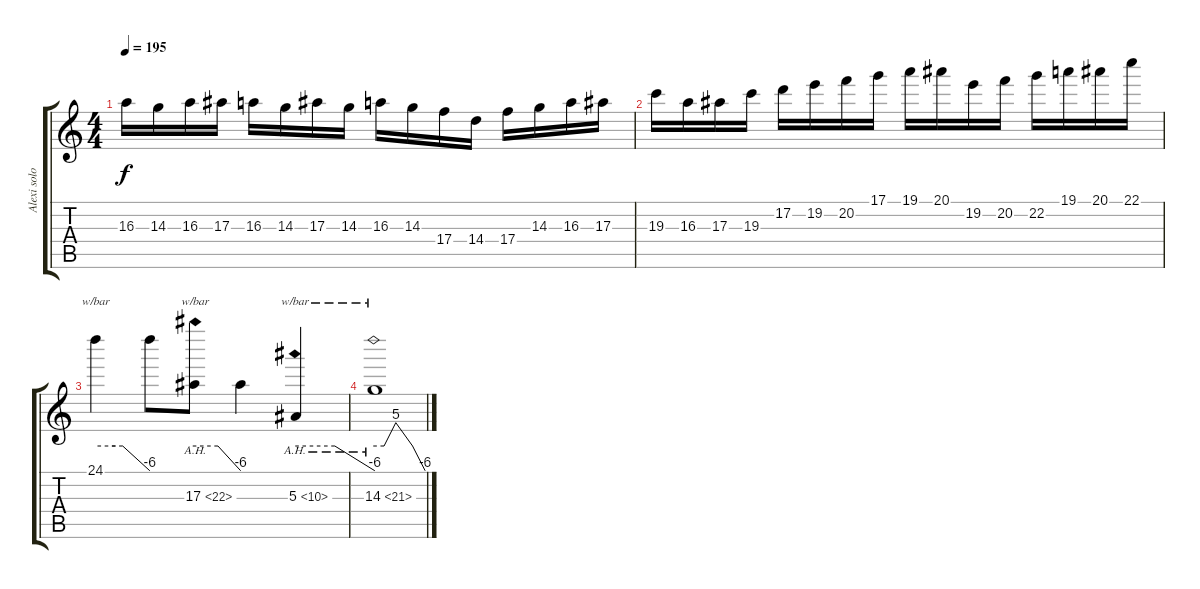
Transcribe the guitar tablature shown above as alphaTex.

\track ("Alexi solo" "Alexi solo") {instrument distortionguitar}
\staff {score tabs}
\tuning (D4 A3 F3 C3 G2 D2) {hide}
\ts (4 4)
\tempo 195
\clef g2
\ks c
16.3.16{dy f} 14.3.16 16.3.16 17.3.16 16.3.16 14.3.16 17.3.16 14.3.16 16.3.16 14.3.16 17.4.16 14.4.16 17.4.16 14.3.16 16.3.16 17.3.16 |
19.3.16 16.3.16 17.3.16 19.3.16 17.2.16 19.2.16 20.2.16 17.1.16 19.1.16 20.1.16 19.2.16 20.2.16 22.2.16 19.1.16 20.1.16 22.1.16 |
24.1.4{tbe (custom default 0 0 22 0 30 0 60 -24)} 24.1{t}.8 17.3{ah 5}.8{tbe (custom default 0 0 30 0 60 -24)} 17.3{t}.4 5.3{ah 5}.4{tbe (custom default 0 0 30 0 60 -24)} |
14.3{ah 7}.1{tbe (custom default 0 0 11 0 25 20 45 0 60 -24)}
